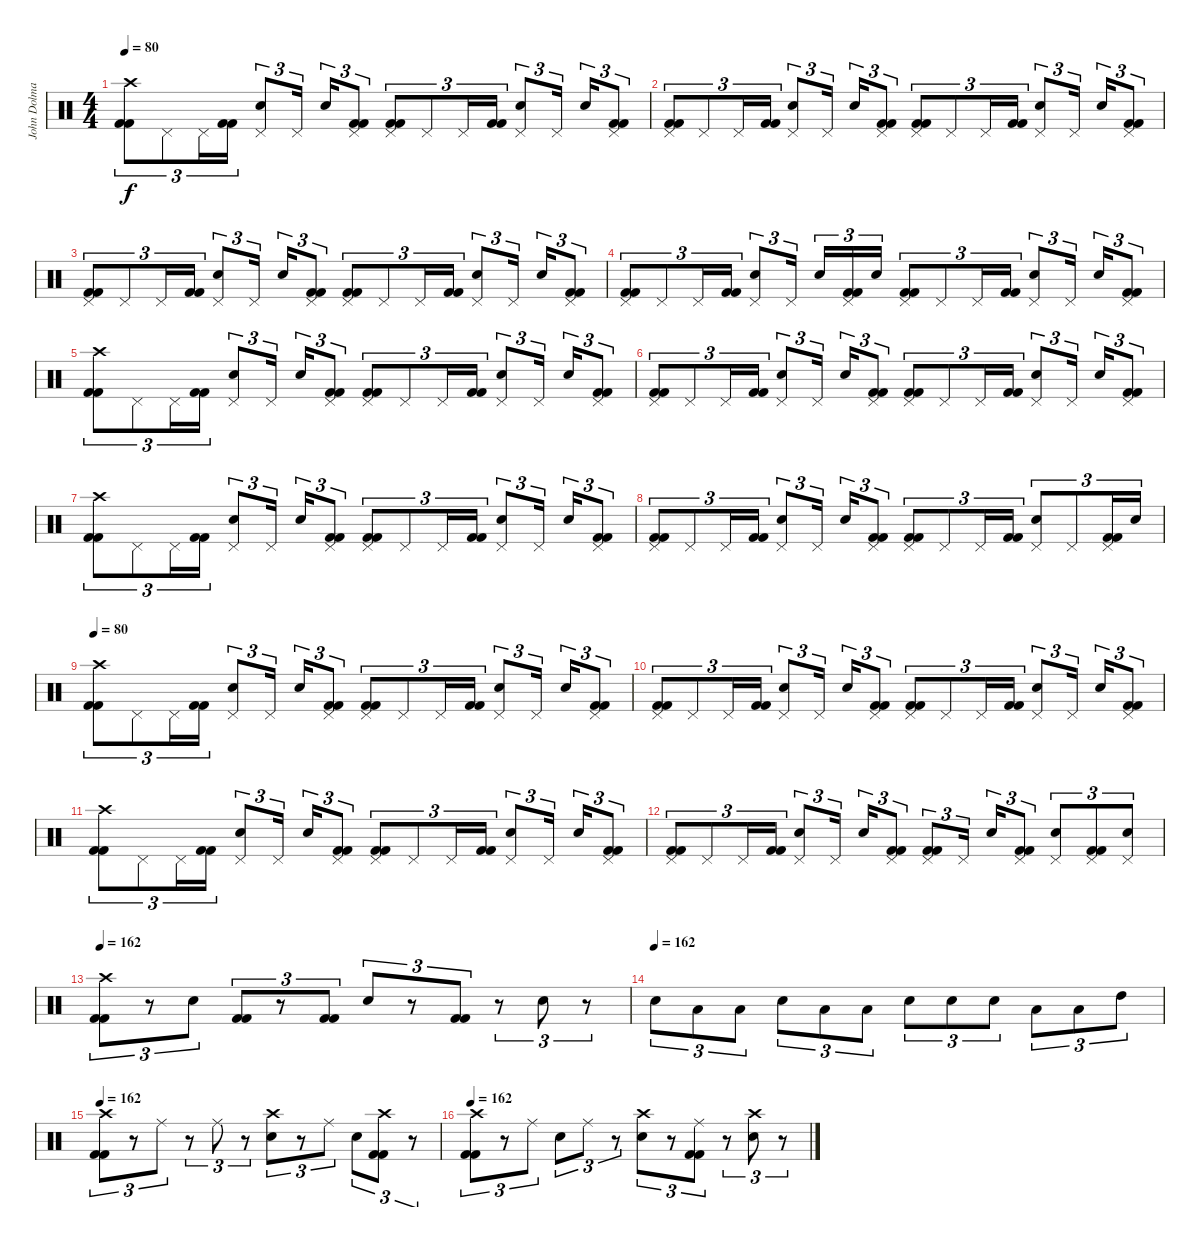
\track ("John Dolmayan" "John Dolma") {instrument percussion}
\staff {score}
\articulation defaults
\ts (4 4)
\tempo 80
\clef neutral
\ks c
("Crash high (hit)" "Kick (hit) 2" "Kick (hit) 2").8{tu (3 2) dy f} "Pedal Hi-Hat (hit)".8{tu (3 2)} "Pedal Hi-Hat (hit)".16{tu (3 2)} ("Kick (hit) 2" "Kick (hit) 2").16{tu (3 2)} ("Pedal Hi-Hat (hit)" "Snare (hit) 2").8{tu (3 2)} "Pedal Hi-Hat (hit)".16{tu (3 2)} "Snare (hit) 2".16{tu (3 2)} ("Pedal Hi-Hat (hit)" "Kick (hit) 2" "Kick (hit) 2").8{tu (3 2)} ("Pedal Hi-Hat (hit)" "Kick (hit) 2" "Kick (hit) 2").8{tu (3 2)} "Pedal Hi-Hat (hit)".8{tu (3 2)} "Pedal Hi-Hat (hit)".16{tu (3 2)} ("Kick (hit) 2" "Kick (hit) 2").16{tu (3 2)} ("Pedal Hi-Hat (hit)" "Snare (hit) 2").8{tu (3 2)} "Pedal Hi-Hat (hit)".16{tu (3 2)} "Snare (hit) 2".16{tu (3 2)} ("Pedal Hi-Hat (hit)" "Kick (hit) 2" "Kick (hit) 2").8{tu (3 2)} |
("Pedal Hi-Hat (hit)" "Kick (hit) 2" "Kick (hit) 2").8{tu (3 2)} "Pedal Hi-Hat (hit)".8{tu (3 2)} "Pedal Hi-Hat (hit)".16{tu (3 2)} ("Kick (hit) 2" "Kick (hit) 2").16{tu (3 2)} ("Pedal Hi-Hat (hit)" "Snare (hit) 2").8{tu (3 2)} "Pedal Hi-Hat (hit)".16{tu (3 2)} "Snare (hit) 2".16{tu (3 2)} ("Pedal Hi-Hat (hit)" "Kick (hit) 2" "Kick (hit) 2").8{tu (3 2)} ("Pedal Hi-Hat (hit)" "Kick (hit) 2" "Kick (hit) 2").8{tu (3 2)} "Pedal Hi-Hat (hit)".8{tu (3 2)} "Pedal Hi-Hat (hit)".16{tu (3 2)} ("Kick (hit) 2" "Kick (hit) 2").16{tu (3 2)} ("Pedal Hi-Hat (hit)" "Snare (hit) 2").8{tu (3 2)} "Pedal Hi-Hat (hit)".16{tu (3 2)} "Snare (hit) 2".16{tu (3 2)} ("Pedal Hi-Hat (hit)" "Kick (hit) 2" "Kick (hit) 2").8{tu (3 2)} |
("Pedal Hi-Hat (hit)" "Kick (hit) 2" "Kick (hit) 2").8{tu (3 2)} "Pedal Hi-Hat (hit)".8{tu (3 2)} "Pedal Hi-Hat (hit)".16{tu (3 2)} ("Kick (hit) 2" "Kick (hit) 2").16{tu (3 2)} ("Pedal Hi-Hat (hit)" "Snare (hit) 2").8{tu (3 2)} "Pedal Hi-Hat (hit)".16{tu (3 2)} "Snare (hit) 2".16{tu (3 2)} ("Pedal Hi-Hat (hit)" "Kick (hit) 2" "Kick (hit) 2").8{tu (3 2)} ("Pedal Hi-Hat (hit)" "Kick (hit) 2" "Kick (hit) 2").8{tu (3 2)} "Pedal Hi-Hat (hit)".8{tu (3 2)} "Pedal Hi-Hat (hit)".16{tu (3 2)} ("Kick (hit) 2" "Kick (hit) 2").16{tu (3 2)} ("Pedal Hi-Hat (hit)" "Snare (hit) 2").8{tu (3 2)} "Pedal Hi-Hat (hit)".16{tu (3 2)} "Snare (hit) 2".16{tu (3 2)} ("Pedal Hi-Hat (hit)" "Kick (hit) 2" "Kick (hit) 2").8{tu (3 2)} |
("Pedal Hi-Hat (hit)" "Kick (hit) 2" "Kick (hit) 2").8{tu (3 2)} "Pedal Hi-Hat (hit)".8{tu (3 2)} "Pedal Hi-Hat (hit)".16{tu (3 2)} ("Kick (hit) 2" "Kick (hit) 2").16{tu (3 2)} ("Pedal Hi-Hat (hit)" "Snare (hit) 2").8{tu (3 2)} "Pedal Hi-Hat (hit)".16{tu (3 2)} "Snare (hit) 2".16{tu (3 2)} ("Pedal Hi-Hat (hit)" "Kick (hit) 2" "Kick (hit) 2").16{tu (3 2)} "Snare (hit) 2".16{tu (3 2)} ("Pedal Hi-Hat (hit)" "Kick (hit) 2" "Kick (hit) 2").8{tu (3 2)} "Pedal Hi-Hat (hit)".8{tu (3 2)} "Pedal Hi-Hat (hit)".16{tu (3 2)} ("Kick (hit) 2" "Kick (hit) 2").16{tu (3 2)} ("Pedal Hi-Hat (hit)" "Snare (hit) 2").8{tu (3 2)} "Pedal Hi-Hat (hit)".16{tu (3 2)} "Snare (hit) 2".16{tu (3 2)} ("Pedal Hi-Hat (hit)" "Kick (hit) 2" "Kick (hit) 2").8{tu (3 2)} |
("Crash high (hit)" "Kick (hit) 2" "Kick (hit) 2").8{tu (3 2)} "Pedal Hi-Hat (hit)".8{tu (3 2)} "Pedal Hi-Hat (hit)".16{tu (3 2)} ("Kick (hit) 2" "Kick (hit) 2").16{tu (3 2)} ("Pedal Hi-Hat (hit)" "Snare (hit) 2").8{tu (3 2)} "Pedal Hi-Hat (hit)".16{tu (3 2)} "Snare (hit) 2".16{tu (3 2)} ("Pedal Hi-Hat (hit)" "Kick (hit) 2" "Kick (hit) 2").8{tu (3 2)} ("Pedal Hi-Hat (hit)" "Kick (hit) 2" "Kick (hit) 2").8{tu (3 2)} "Pedal Hi-Hat (hit)".8{tu (3 2)} "Pedal Hi-Hat (hit)".16{tu (3 2)} ("Kick (hit) 2" "Kick (hit) 2").16{tu (3 2)} ("Pedal Hi-Hat (hit)" "Snare (hit) 2").8{tu (3 2)} "Pedal Hi-Hat (hit)".16{tu (3 2)} "Snare (hit) 2".16{tu (3 2)} ("Pedal Hi-Hat (hit)" "Kick (hit) 2" "Kick (hit) 2").8{tu (3 2)} |
("Pedal Hi-Hat (hit)" "Kick (hit) 2" "Kick (hit) 2").8{tu (3 2)} "Pedal Hi-Hat (hit)".8{tu (3 2)} "Pedal Hi-Hat (hit)".16{tu (3 2)} ("Kick (hit) 2" "Kick (hit) 2").16{tu (3 2)} ("Pedal Hi-Hat (hit)" "Snare (hit) 2").8{tu (3 2)} "Pedal Hi-Hat (hit)".16{tu (3 2)} "Snare (hit) 2".16{tu (3 2)} ("Pedal Hi-Hat (hit)" "Kick (hit) 2" "Kick (hit) 2").8{tu (3 2)} ("Pedal Hi-Hat (hit)" "Kick (hit) 2" "Kick (hit) 2").8{tu (3 2)} "Pedal Hi-Hat (hit)".8{tu (3 2)} "Pedal Hi-Hat (hit)".16{tu (3 2)} ("Kick (hit) 2" "Kick (hit) 2").16{tu (3 2)} ("Pedal Hi-Hat (hit)" "Snare (hit) 2").8{tu (3 2)} "Pedal Hi-Hat (hit)".16{tu (3 2)} "Snare (hit) 2".16{tu (3 2)} ("Pedal Hi-Hat (hit)" "Kick (hit) 2" "Kick (hit) 2").8{tu (3 2)} |
("Crash high (hit)" "Kick (hit) 2" "Kick (hit) 2").8{tu (3 2)} "Pedal Hi-Hat (hit)".8{tu (3 2)} "Pedal Hi-Hat (hit)".16{tu (3 2)} ("Kick (hit) 2" "Kick (hit) 2").16{tu (3 2)} ("Pedal Hi-Hat (hit)" "Snare (hit) 2").8{tu (3 2)} "Pedal Hi-Hat (hit)".16{tu (3 2)} "Snare (hit) 2".16{tu (3 2)} ("Pedal Hi-Hat (hit)" "Kick (hit) 2" "Kick (hit) 2").8{tu (3 2)} ("Pedal Hi-Hat (hit)" "Kick (hit) 2" "Kick (hit) 2").8{tu (3 2)} "Pedal Hi-Hat (hit)".8{tu (3 2)} "Pedal Hi-Hat (hit)".16{tu (3 2)} ("Kick (hit) 2" "Kick (hit) 2").16{tu (3 2)} ("Pedal Hi-Hat (hit)" "Snare (hit) 2").8{tu (3 2)} "Pedal Hi-Hat (hit)".16{tu (3 2)} "Snare (hit) 2".16{tu (3 2)} ("Pedal Hi-Hat (hit)" "Kick (hit) 2" "Kick (hit) 2").8{tu (3 2)} |
("Pedal Hi-Hat (hit)" "Kick (hit) 2" "Kick (hit) 2").8{tu (3 2)} "Pedal Hi-Hat (hit)".8{tu (3 2)} "Pedal Hi-Hat (hit)".16{tu (3 2)} ("Kick (hit) 2" "Kick (hit) 2").16{tu (3 2)} ("Pedal Hi-Hat (hit)" "Snare (hit) 2").8{tu (3 2)} "Pedal Hi-Hat (hit)".16{tu (3 2)} "Snare (hit) 2".16{tu (3 2)} ("Pedal Hi-Hat (hit)" "Kick (hit) 2" "Kick (hit) 2").8{tu (3 2)} ("Pedal Hi-Hat (hit)" "Kick (hit) 2" "Kick (hit) 2").8{tu (3 2)} "Pedal Hi-Hat (hit)".8{tu (3 2)} "Pedal Hi-Hat (hit)".16{tu (3 2)} ("Kick (hit) 2" "Kick (hit) 2").16{tu (3 2)} ("Pedal Hi-Hat (hit)" "Snare (hit) 2").8{tu (3 2)} "Pedal Hi-Hat (hit)".8{tu (3 2)} ("Pedal Hi-Hat (hit)" "Kick (hit) 2" "Kick (hit) 2").16{tu (3 2)} "Snare (hit) 2".16{tu (3 2)} |
\tempo 80
("Crash high (hit)" "Kick (hit) 2" "Kick (hit) 2").8{tu (3 2)} "Pedal Hi-Hat (hit)".8{tu (3 2)} "Pedal Hi-Hat (hit)".16{tu (3 2)} ("Kick (hit) 2" "Kick (hit) 2").16{tu (3 2)} ("Pedal Hi-Hat (hit)" "Snare (hit) 2").8{tu (3 2)} "Pedal Hi-Hat (hit)".16{tu (3 2)} "Snare (hit) 2".16{tu (3 2)} ("Pedal Hi-Hat (hit)" "Kick (hit) 2" "Kick (hit) 2").8{tu (3 2)} ("Pedal Hi-Hat (hit)" "Kick (hit) 2" "Kick (hit) 2").8{tu (3 2)} "Pedal Hi-Hat (hit)".8{tu (3 2)} "Pedal Hi-Hat (hit)".16{tu (3 2)} ("Kick (hit) 2" "Kick (hit) 2").16{tu (3 2)} ("Pedal Hi-Hat (hit)" "Snare (hit) 2").8{tu (3 2)} "Pedal Hi-Hat (hit)".16{tu (3 2)} "Snare (hit) 2".16{tu (3 2)} ("Pedal Hi-Hat (hit)" "Kick (hit) 2" "Kick (hit) 2").8{tu (3 2)} |
("Pedal Hi-Hat (hit)" "Kick (hit) 2" "Kick (hit) 2").8{tu (3 2)} "Pedal Hi-Hat (hit)".8{tu (3 2)} "Pedal Hi-Hat (hit)".16{tu (3 2)} ("Kick (hit) 2" "Kick (hit) 2").16{tu (3 2)} ("Pedal Hi-Hat (hit)" "Snare (hit) 2").8{tu (3 2)} "Pedal Hi-Hat (hit)".16{tu (3 2)} "Snare (hit) 2".16{tu (3 2)} ("Pedal Hi-Hat (hit)" "Kick (hit) 2" "Kick (hit) 2").8{tu (3 2)} ("Pedal Hi-Hat (hit)" "Kick (hit) 2" "Kick (hit) 2").8{tu (3 2)} "Pedal Hi-Hat (hit)".8{tu (3 2)} "Pedal Hi-Hat (hit)".16{tu (3 2)} ("Kick (hit) 2" "Kick (hit) 2").16{tu (3 2)} ("Pedal Hi-Hat (hit)" "Snare (hit) 2").8{tu (3 2)} "Pedal Hi-Hat (hit)".16{tu (3 2)} "Snare (hit) 2".16{tu (3 2)} ("Pedal Hi-Hat (hit)" "Kick (hit) 2" "Kick (hit) 2").8{tu (3 2)} |
("Crash high (hit)" "Kick (hit) 2" "Kick (hit) 2").8{tu (3 2)} "Pedal Hi-Hat (hit)".8{tu (3 2)} "Pedal Hi-Hat (hit)".16{tu (3 2)} ("Kick (hit) 2" "Kick (hit) 2").16{tu (3 2)} ("Pedal Hi-Hat (hit)" "Snare (hit) 2").8{tu (3 2)} "Pedal Hi-Hat (hit)".16{tu (3 2)} "Snare (hit) 2".16{tu (3 2)} ("Pedal Hi-Hat (hit)" "Kick (hit) 2" "Kick (hit) 2").8{tu (3 2)} ("Pedal Hi-Hat (hit)" "Kick (hit) 2" "Kick (hit) 2").8{tu (3 2)} "Pedal Hi-Hat (hit)".8{tu (3 2)} "Pedal Hi-Hat (hit)".16{tu (3 2)} ("Kick (hit) 2" "Kick (hit) 2").16{tu (3 2)} ("Pedal Hi-Hat (hit)" "Snare (hit) 2").8{tu (3 2)} "Pedal Hi-Hat (hit)".16{tu (3 2)} "Snare (hit) 2".16{tu (3 2)} ("Pedal Hi-Hat (hit)" "Kick (hit) 2" "Kick (hit) 2").8{tu (3 2)} |
("Pedal Hi-Hat (hit)" "Kick (hit) 2" "Kick (hit) 2").8{tu (3 2)} "Pedal Hi-Hat (hit)".8{tu (3 2)} "Pedal Hi-Hat (hit)".16{tu (3 2)} ("Kick (hit) 2" "Kick (hit) 2").16{tu (3 2)} ("Pedal Hi-Hat (hit)" "Snare (hit) 2").8{tu (3 2)} "Pedal Hi-Hat (hit)".16{tu (3 2)} "Snare (hit) 2".16{tu (3 2)} ("Pedal Hi-Hat (hit)" "Kick (hit) 2" "Kick (hit) 2").8{tu (3 2)} ("Pedal Hi-Hat (hit)" "Kick (hit) 2" "Kick (hit) 2").8{tu (3 2)} "Pedal Hi-Hat (hit)".16{tu (3 2)} "Snare (hit) 2".16{tu (3 2)} ("Pedal Hi-Hat (hit)" "Kick (hit) 2" "Kick (hit) 2").8{tu (3 2)} ("Pedal Hi-Hat (hit)" "Snare (hit) 2").8{tu (3 2)} ("Pedal Hi-Hat (hit)" "Kick (hit) 2" "Kick (hit) 2").8{tu (3 2)} ("Pedal Hi-Hat (hit)" "Snare (hit) 2").8{tu (3 2)} |
\tempo 162
("Crash high (hit)" "Kick (hit) 2" "Kick (hit) 2").8{tu (3 2)} r.8{tu (3 2)} "Snare (hit) 2".8{tu (3 2)} ("Kick (hit) 2" "Kick (hit) 2").8{tu (3 2)} r.8{tu (3 2)} ("Kick (hit) 2" "Kick (hit) 2").8{tu (3 2)} "Snare (hit) 2".8{tu (3 2)} r.8{tu (3 2)} ("Kick (hit) 2" "Kick (hit) 2").8{tu (3 2)} r.8{tu (3 2)} "Snare (hit) 2".8{tu (3 2)} r.8{tu (3 2)} |
\tempo (162)
"Snare (hit) 2".8{tu (3 2)} "Low Tom (hit)".8{tu (3 2)} "Low Tom (hit)".8{tu (3 2)} "Snare (hit) 2".8{tu (3 2)} "Low Tom (hit)".8{tu (3 2)} "Low Tom (hit)".8{tu (3 2)} "Snare (hit) 2".8{tu (3 2)} "Snare (hit) 2".8{tu (3 2)} "Snare (hit) 2".8{tu (3 2)} "Low Tom (hit)".8{tu (3 2)} "Low Tom (hit)".8{tu (3 2)} "High Tom (hit)".8{tu (3 2)} |
\tempo 162
("Crash high (hit)" "Kick (hit) 2" "Kick (hit) 2").8{tu (3 2)} r.8{tu (3 2)} "Ride (middle)".8{tu (3 2)} r.8{tu (3 2)} "Ride (middle)".8{tu (3 2)} r.8{tu (3 2)} ("Crash high (hit)" "Snare (hit) 2").8{tu (3 2)} r.8{tu (3 2)} "Ride (middle)".8{tu (3 2)} "Snare (hit) 2".8{tu (3 2)} ("Crash high (hit)" "Kick (hit) 2" "Kick (hit) 2").8{tu (3 2)} r.8{tu (3 2)} |
\tempo 162
("Crash high (hit)" "Kick (hit) 2" "Kick (hit) 2").8{tu (3 2)} r.8{tu (3 2)} "Ride (middle)".8{tu (3 2)} "Snare (hit) 2".8{tu (3 2)} "Ride (middle)".8{tu (3 2)} r.8{tu (3 2)} ("Crash high (hit)" "Snare (hit) 2").8{tu (3 2)} r.8{tu (3 2)} ("Ride (middle)" "Kick (hit) 2" "Kick (hit) 2").8{tu (3 2)} r.8{tu (3 2)} ("Crash high (hit)" "Snare (hit) 2").8{tu (3 2)} r.8{tu (3 2)}
